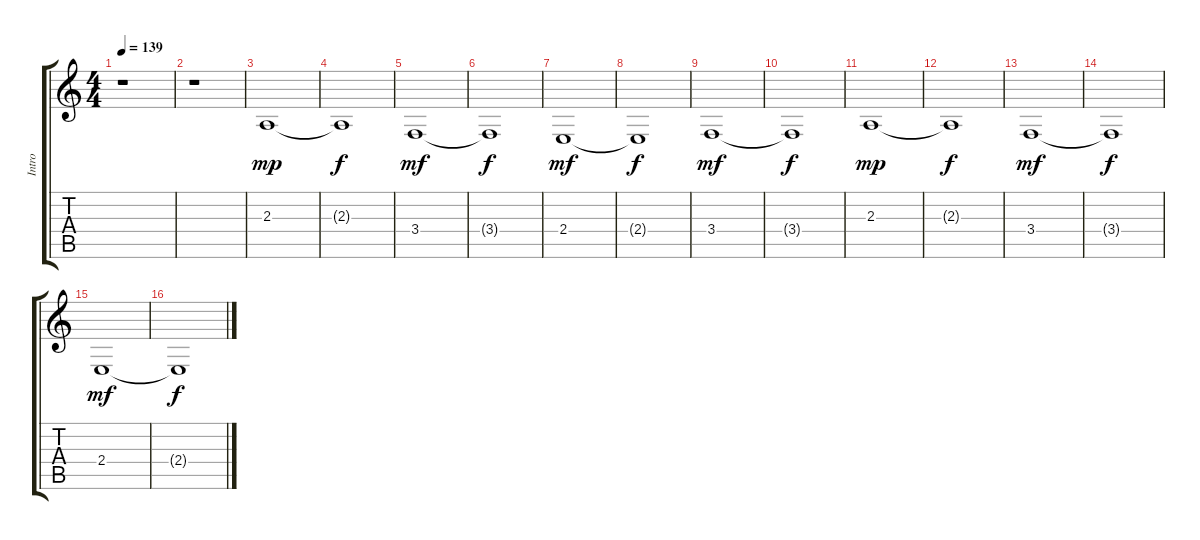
\track ("Intro" "Intro") {instrument choiraahs}
\staff {score tabs}
\tuning (E4 B3 G3 D3 A2 E2) {hide}
\ts (4 4)
\tempo 139
\clef g2
\ks c
r.1{dy f} |
r.1 |
2.3.1{dy mp volume 11} |
2.3{t}.1{dy f} |
3.4.1{dy mf} |
3.4{t}.1{dy f} |
2.4.1{dy mf} |
2.4{t}.1{dy f} |
3.4.1{dy mf} |
3.4{t}.1{dy f} |
2.3.1{dy mp} |
2.3{t}.1{dy f} |
3.4.1{dy mf} |
3.4{t}.1{dy f} |
2.4.1{dy mf volume 11} |
2.4{t}.1{dy f}
